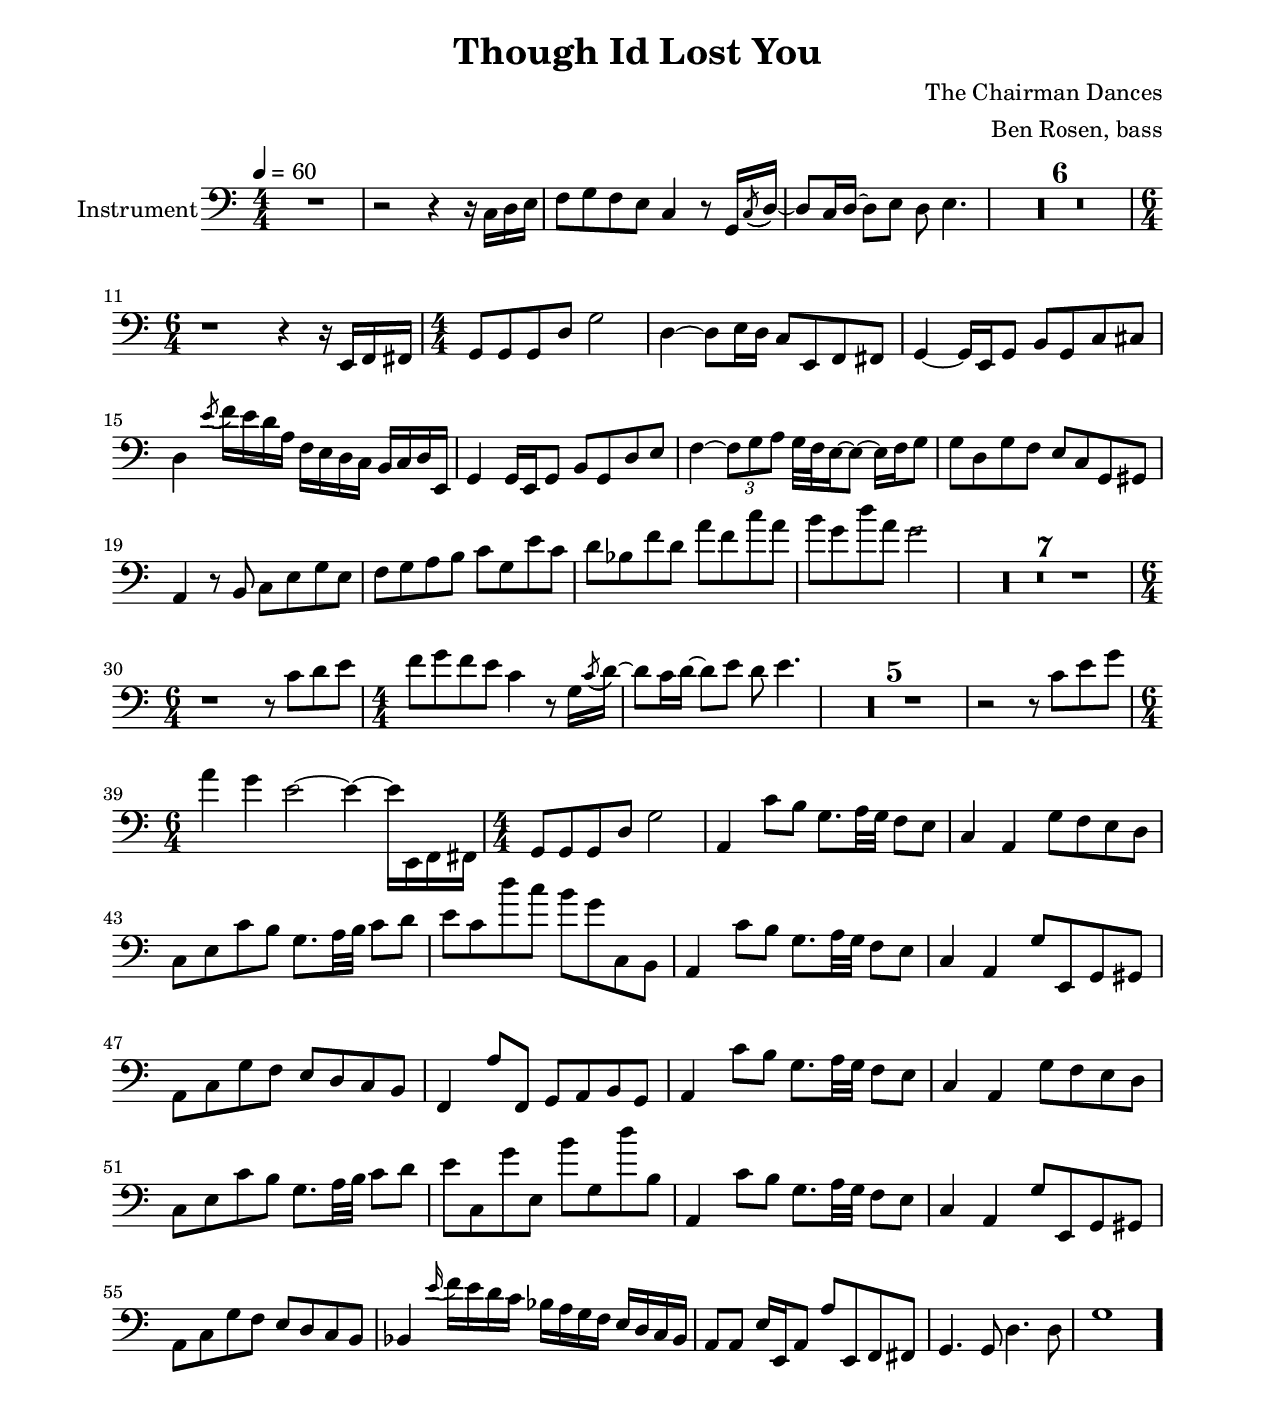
\version "2.24.0"

\include "settings.ily"

\header {
  title = "Though Id Lost You"
  composer = "The Chairman Dances"
  arranger = "Ben Rosen, bass"
}

music = \relative c {
    \tempo 4 = 60
    \clef "bass"

    | R1

    | r2 r4 r16 c16 d16 e16
    | f8 g8 f8 e8 c4 r8 g16 \acciaccatura { c8 ( } d16 ) ~
    | d8 c16 d16 ~ d8 e8 d8 e4.

    | R1 * 6

    \time 6/4

    | r1 r4 r16 e,16 f16 fs16

    \time 4/4

    | g8 g8 g8 d'8 g2
    | d4 ~ d8 e16 d16 c8 e,8 f8 fs8
    | g4 ~ g16 e16 g8 b8 g8 c8 cs8
    | d4 \acciaccatura { e'8 ( } f16 ) e16 d16 a16 f16 e16 d16 c16 b16 c16

    d16 e,16
    g4 g16 e16 g8 b8 g8 d'8 e8
    f4 ~ \once \omit TupletBracket
    \times 2/3  {
        f8 g8 a8 }
    g32 f32 e16 ~ e8 ~ e16 f16 g8

    g8 d8 g8 f8 e8 c8 g8 gs8
    a4 r8 b8 c8 e8 g8 e8
    f8 g8 a8 b8 c8 g8 e'8 c8
    d8 bf8 f'8 d8 a'8 f8 c'8 a8
    b8 g8 d'8 a8 \once \override NoteHead.style = #'diamond g2

    | R1 * 7

    \time 6/4

    r1 r8 c,8 d8 e8

    \time 4/4

    f8 g8 f8 e8 c4 r8 g16 \acciaccatura { c8 ( } d16 ) ~
    d8 c16 d16 ~ d8 e8 d8 e4.

    | R1 * 5

    r2 r8 c8 e8 g8

    \time 6/4

    a4 g4 e2 ~ e4 ~ e16 e,,16 f16 fs16

    \time 4/4

    g8 g8 g8 d'8 g2
    a,4 c'8 b8 g8. a32 g32 f8 e8
    c4 a4 g'8 f8 e8 d8
    c8 e8 c'8 b8 g8. a32 b32 c8 d8
    e8 c8 d'8 c8 b8 g8 c,,8 b8
    a4 c'8 b8 g8. a32 g32 f8 e8
    c4 a4 g'8 e,8 g8 gs8
    a8 c8 g'8 f8 e8 d8 c8 b8
    f4 a'8 f,8 g8 a8 b8 g8
    a4 c'8 b8 g8. a32 g32 f8 e8
    c4 a4 g'8 f8 e8 d8
    c8 e8 c'8 b8 g8. a32 b32 c8 d8
    e8 c,8 g''8 e,8 b''8 g,8 d''8 b,8
    a,4 c'8 b8 g8. a32 g32 f8 e8
    c4 a4 g'8 e,8 g8 gs8
    a8 c8 g'8 f8 e8 d8 c8 b8
    bf4 \grace { e'16 ( } f16 ) e16 d16 c16 bf16 a16 g16 f16 e16 d16 c16
    bf16
    a8 a8 e'16 e,16 a8 a'8 e,8 f8 fs8
    g4. g8 d'4. d8
    g1

    \bar "."
}

\score {
  \new Staff \with {
    instrumentName = "Instrument"
    \numericTimeSignature
  } {
    \compressMMRests
    \music
  }
}
